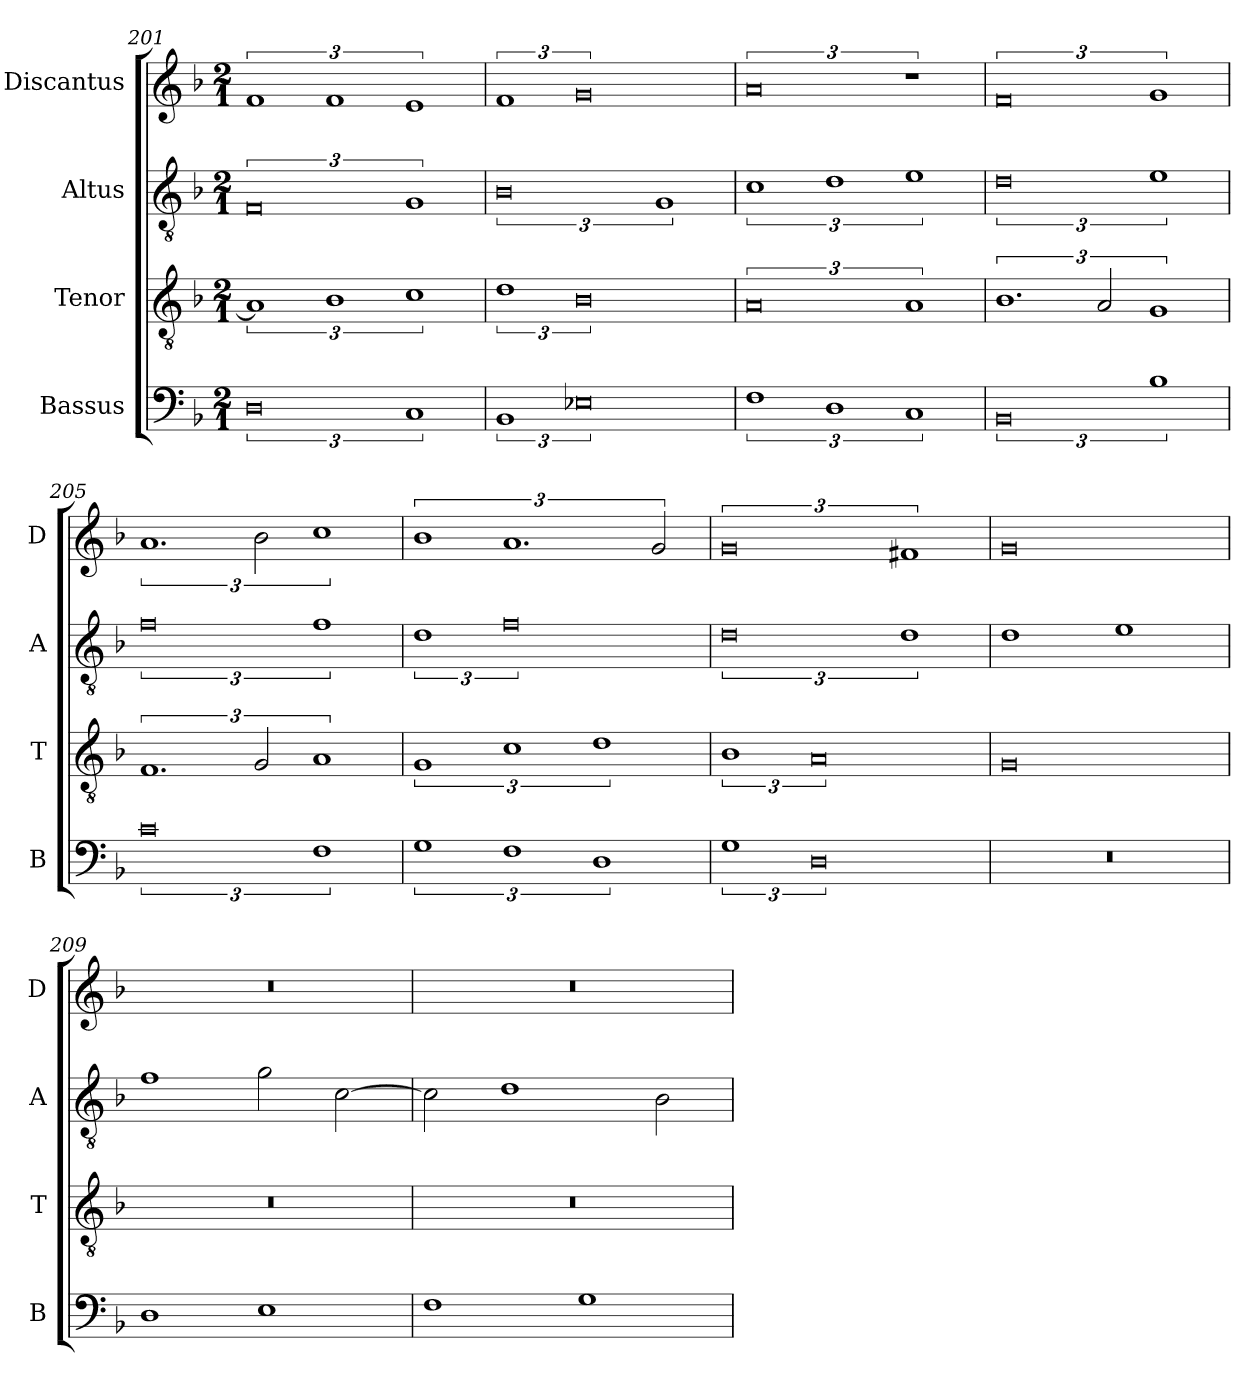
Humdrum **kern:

**kern	**kern	**kern	**kern
*part4	*part3	*part2	*part1
*staff4	*staff3	*staff2	*staff1
*I"Bassus	*I"Tenor	*I"Altus	*I"Discantus
*I'B	*I'T	*I'A	*I'D
*clefF4	*clefGv2	*clefGv2	*clefG2
*k[b-]	*k[b-]	*k[b-]	*k[b-]
*M2/1	*M2/1	*M2/1	*M2/1
=201	=201	=201	=201
3%4D	3%2A]	3%4F	3%2f
.	3%2B-	.	3%2f
3%2C	3%2c	3%2G	3%2e
=202	=202	=202	=202
3%2BB-	3%2d	3%4B-	3%2f
3%4E-X	3%4B-	.	3%4g
.	.	3%2G	.
=203	=203	=203	=203
3%2F	3%4A	3%2c	3%4a
3%2D	.	3%2d	.
3%2C	3%2A	3%2e	3%2r
=204	=204	=204	=204
3%4BB-	3%2.B-	3%4d	3%4f
.	3A/	.	.
3%2B-	3%2G	3%2e	3%2g
=205	=205	=205	=205
3%4c	3%2.F	3%4f	3%2.a
.	3G/	.	3b-\
3%2F	3%2A	3%2f	3%2cc
=206	=206	=206	=206
3%2G	3%2G	3%2d	3%2b-
3%2F	3%2c	3%4f	3%2.a
3%2D	3%2d	.	.
.	.	.	3g/
=207	=207	=207	=207
3%2G	3%2B-	3%4d	3%4g
3%4D	3%4A	.	.
.	.	3%2d	3%2f#X
=208	=208	=208	=208
0r	0G	1d	0g
.	.	1e	.
=209	=209	=209	=209
1D	0r	1f	0r
1E	.	2g\	.
.	.	[2c\	.
=210	=210	=210	=210
1F	0r	2c\]	0r
.	.	1d	.
1G	.	.	.
.	.	2B-\	.
=	=	=	=
*-	*-	*-	*-
